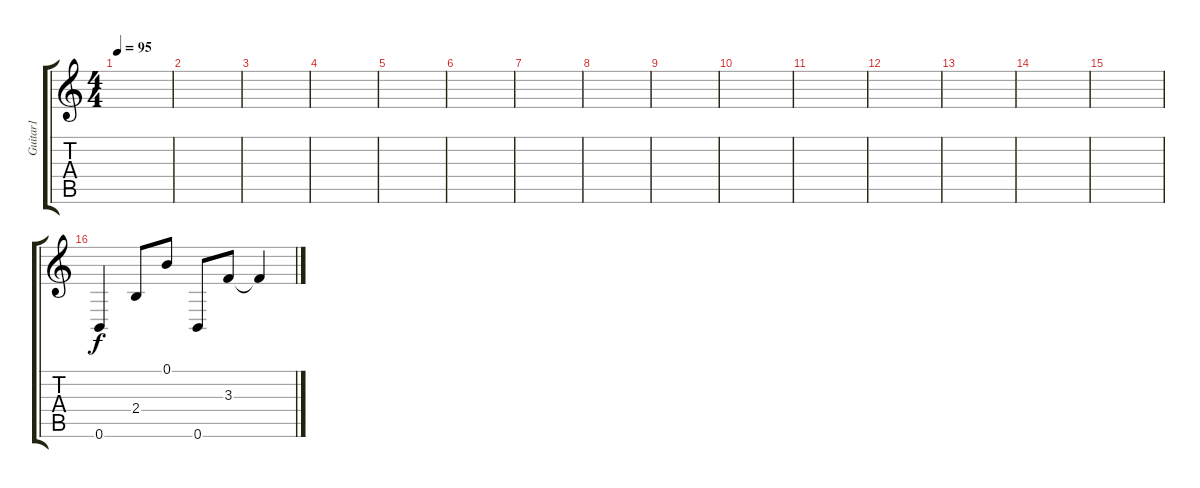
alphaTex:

\track ("Guitar1" "Guitar1") {instrument electricguitarclean}
\staff {score tabs}
\tuning (B3 Gb3 D3 A2 E2 B1) {hide}
\ts (4 4)
\tempo 95
\clef g2
\ks c
|
|
|
|
|
|
|
|
|
|
|
|
|
|
|
0.6.4 2.4.8 0.1.8 0.6.8 3.3.8 3.3{t}.4
